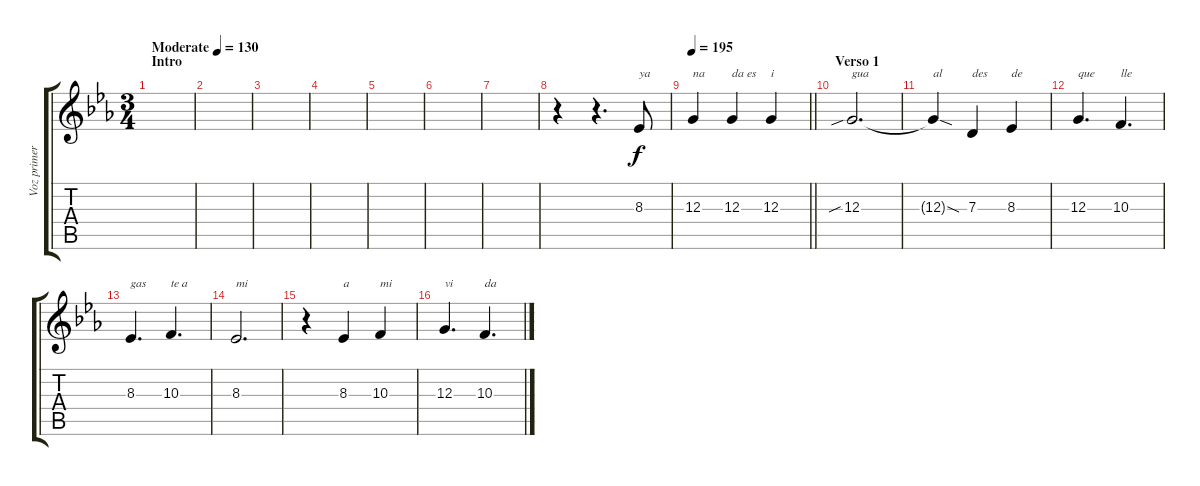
\track ("Voz primera" "Voz primer") {instrument clarinet}
\staff {score tabs}
\tuning (E4 B3 G3 D3 A2 E2) {hide}
\ts (3 4)
\section ("" "Intro")
\tempo (130 "Moderate")
\clef g2
\ks eb
|
|
|
|
|
|
|
r.4 r.4{d} 8.3.8{txt "ya"} |
\tempo 195
\barLineRight lightlight
12.3.4{txt "na"} 12.3.4{txt "da es"} 12.3.4{txt "i"} |
\section ("" "Verso 1")
12.3{sib}.2{d txt "gua"} |
12.3{sod t}.4{txt "al"} 7.3.4{txt "des"} 8.3.4{txt "de"} |
12.3.4{d txt "que"} 10.3.4{d txt "lle"} |
8.3.4{d txt "gas"} 10.3.4{d txt "te a"} |
8.3.2{d txt "mi"} |
r.4 8.3.4{txt "a"} 10.3.4{txt "mi"} |
12.3.4{d txt "vi"} 10.3.4{d txt "da"}
